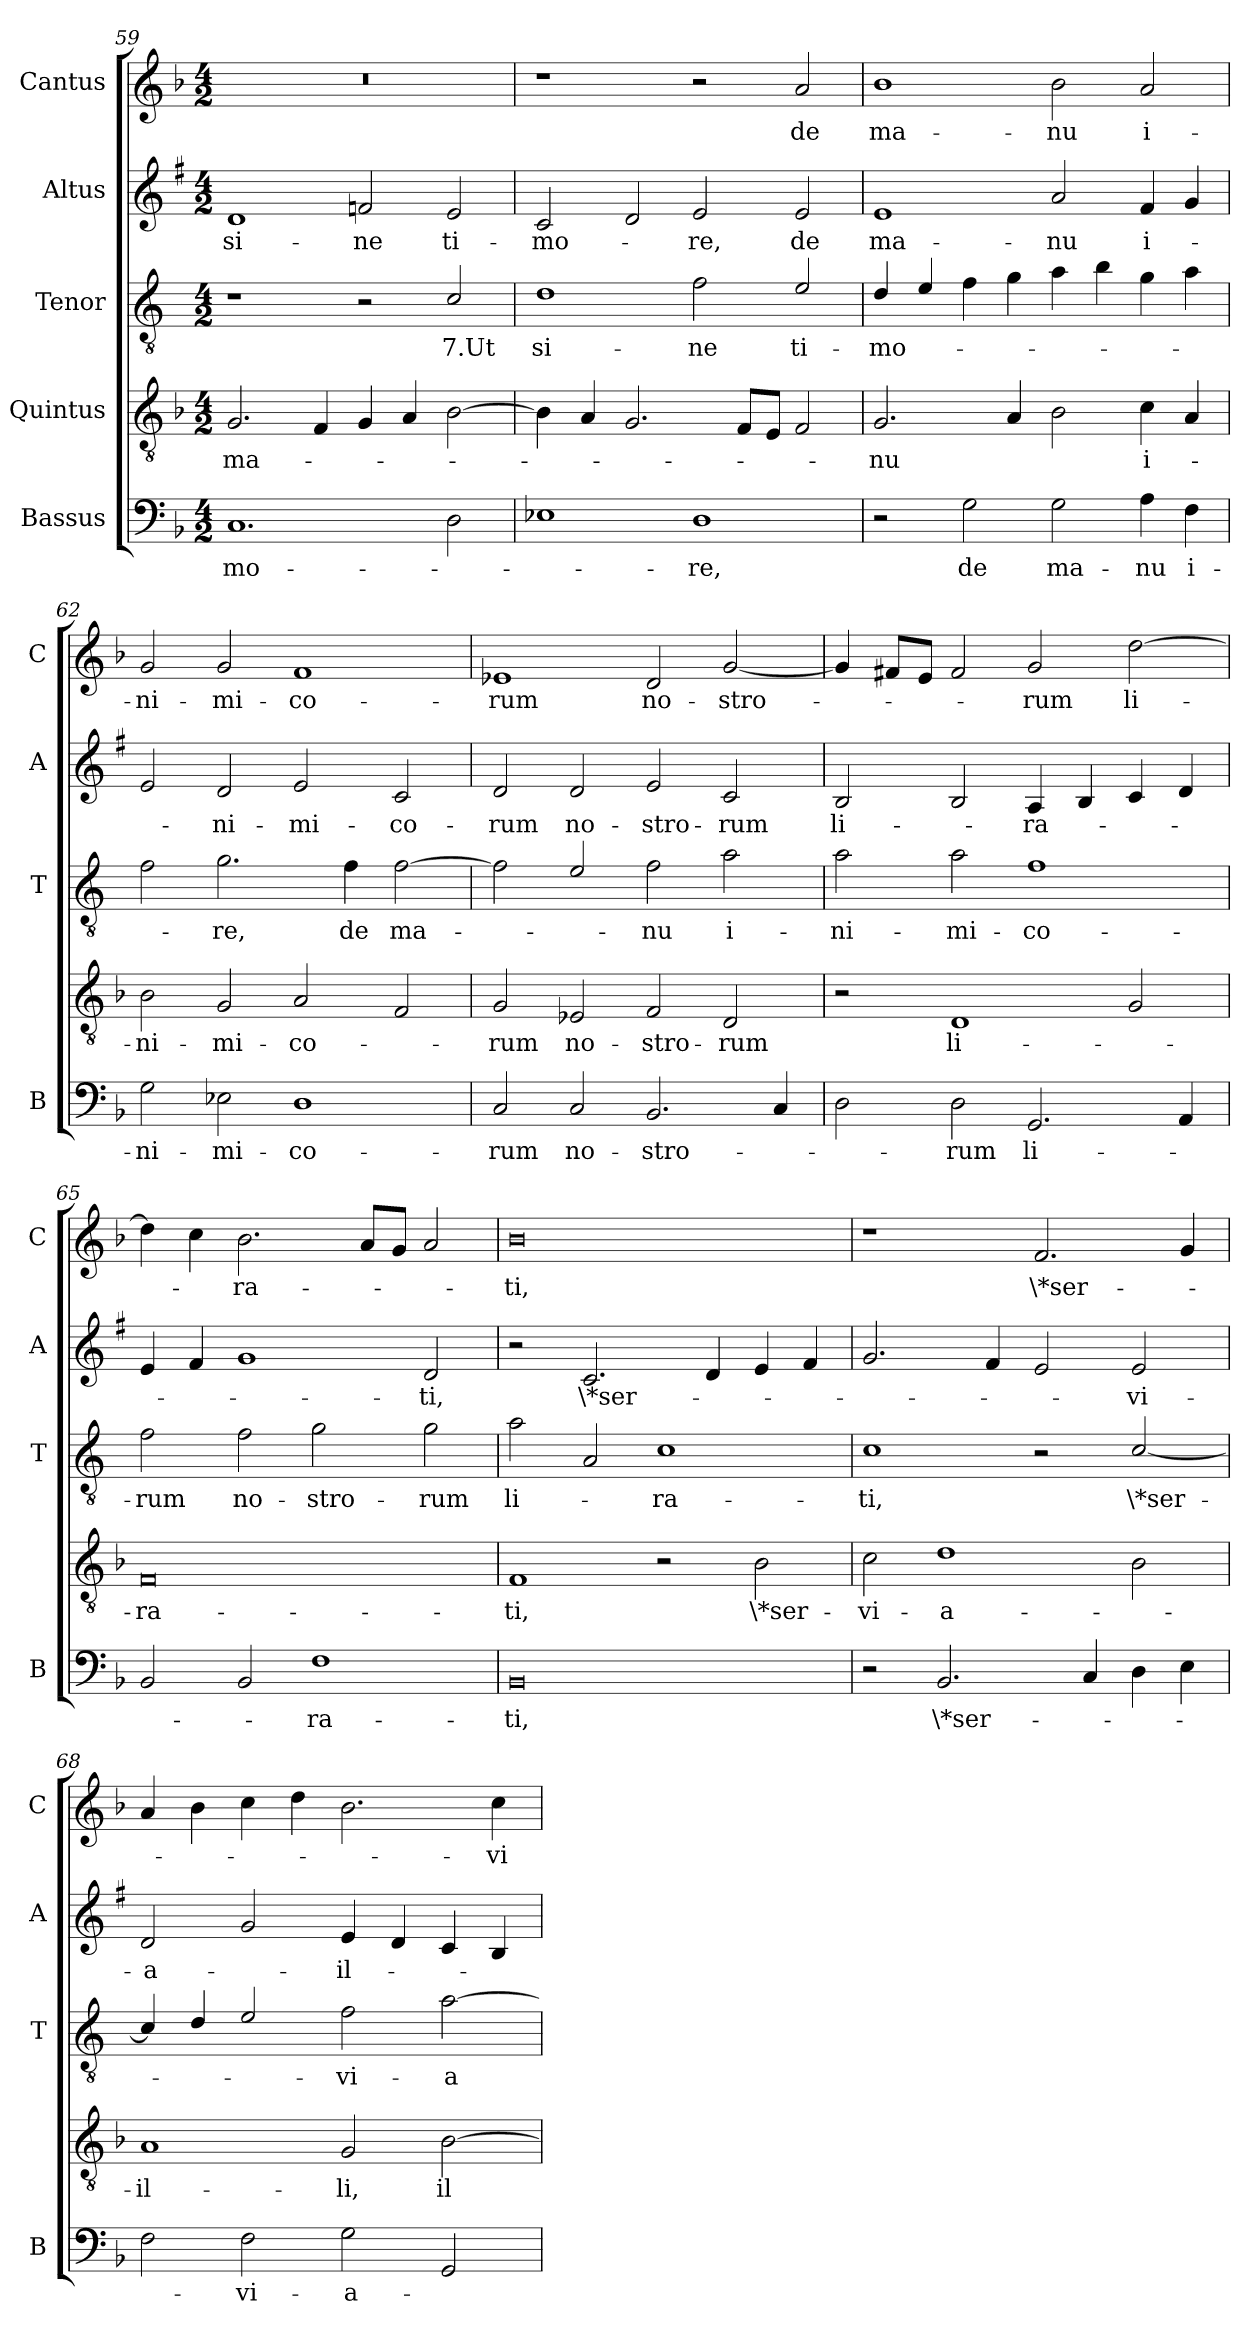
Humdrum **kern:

**kern	**text	**kern	**text	**kern	**text	**kern	**text	**kern	**text
*part5	*part5	*part4	*part4	*part3	*part3	*part2	*part2	*part1	*part1
*staff5	*staff5	*staff4	*staff4	*staff3	*staff3	*staff2	*staff2	*staff1	*staff1
*I"Bassus	*	*I"Quintus	*	*I"Tenor	*	*I"Altus	*	*I"Cantus	*
*I'B	*	*	*	*I'T	*	*I'A	*	*I'C	*
!!LO:LB:g=z
*clefF4	*	*clefGv2	*	*clefGv2	*	*clefG2	*	*clefG2	*
*	*	*	*	*ITrd4c7	*	*ITrd1c2	*	*	*
*k[b-]	*	*k[b-]	*	*k[b-]	*	*k[b-]	*	*k[b-]	*
*F:	*	*F:	*	*F:	*	*F:	*	*F:	*
*M4/2	*	*M4/2	*	*M4/2	*	*M4/2	*	*M4/2	*
=59	=59	=59	=59	=59	=59	=59	=59	=59	=59
!	!LO:LY:b	!	!LO:LY:b	!	!	!	!LO:LY:b	!	!
1.C	-mo-	2.G/	ma-	1r	.	1c	si-	0r	.
.	.	4F/	.	.	.	.	.	.	.
!	!	!	!	!	!	!	!LO:LY:b	!	!
.	.	4G/	.	2r	.	2e-X/	-ne	.	.
.	.	4A/	.	.	.	.	.	.	.
!	!	!	!	!	!LO:LY:b	!	!LO:LY:b	!	!
2D\	.	[2B-\	.	2F/	7.Ut	2d/	ti-	.	.
=60	=60	=60	=60	=60	=60	=60	=60	=60	=60
!	!	!	!	!	!LO:LY:b	!	!LO:LY:b	!	!
1E-X	.	4B-\]	.	1G	si-	2B-/	-mo-	1r	.
.	.	4A/	.	.	.	.	.	.	.
.	.	2.G/	.	.	.	2c/	.	.	.
!	!LO:LY:b	!	!	!	!LO:LY:b	!	!LO:LY:b	!	!
1D	-re,	.	.	2B-\	-ne	2d/	-re,	2r	.
.	.	8F/L	.	.	.	.	.	.	.
.	.	8E/J	.	.	.	.	.	.	.
!	!	!	!	!	!LO:LY:b	!	!LO:LY:b	!	!LO:LY:b
.	.	2F/	.	2A/	ti-	2d/	de	2a/	de
=61	=61	=61	=61	=61	=61	=61	=61	=61	=61
!	!	!	!LO:LY:b	!	!LO:LY:b	!	!LO:LY:b	!	!LO:LY:b
2r	.	2.G/	-nu	4G/	-mo-	1d	ma-	1b-	ma-
.	.	.	.	4A/	.	.	.	.	.
!	!LO:LY:b	!	!	!	!	!	!	!	!
2G\	de	.	.	4B-\	.	.	.	.	.
.	.	4A/	.	4c\	.	.	.	.	.
!	!LO:LY:b	!	!	!	!	!	!LO:LY:b	!	!LO:LY:b
2G\	ma-	2B-\	.	4d\	.	2g/	-nu	2b-\	-nu
.	.	.	.	4e\	.	.	.	.	.
!	!LO:LY:b	!	!LO:LY:b	!	!	!	!LO:LY:b	!	!LO:LY:b
4A\	-nu	4c\	i-	4c\	.	4e/	i-	2a/	i-
!	!LO:LY:b	!	!	!	!	!	!	!	!
4F\	i-	4A/	.	4d\	.	4f/	.	.	.
=62	=62	=62	=62	=62	=62	=62	=62	=62	=62
!	!LO:LY:b	!	!LO:LY:b	!	!	!	!	!	!LO:LY:b
2G\	-ni-	2B-\	-ni-	2B-\	.	2d/	.	2g/	-ni-
!	!LO:LY:b	!	!LO:LY:b	!	!LO:LY:b	!	!LO:LY:b	!	!LO:LY:b
2E-X\	-mi-	2G/	-mi-	2.c\	-re,	2c/	-ni-	2g/	-mi-
!	!LO:LY:b	!	!LO:LY:b	!	!	!	!LO:LY:b	!	!LO:LY:b
1D	-co-	2A/	-co-	.	.	2d/	-mi-	1f	-co-
!	!	!	!	!	!LO:LY:b	!	!	!	!
.	.	.	.	4B-\	de	.	.	.	.
!	!	!	!	!	!LO:LY:b	!	!LO:LY:b	!	!
.	.	2F/	.	[2B-\	ma-	2B-/	-co-	.	.
!!LO:PB:g=z
=63	=63	=63	=63	=63	=63	=63	=63	=63	=63
!	!LO:LY:b	!	!LO:LY:b	!	!	!	!LO:LY:b	!	!LO:LY:b
2C/	-rum	2G/	-rum	2B-\]	.	2c/	-rum	1e-X	-rum
!	!LO:LY:b	!	!LO:LY:b	!	!	!	!LO:LY:b	!	!
2C/	no-	2E-X/	no-	2A/	.	2c/	no-	.	.
!	!LO:LY:b	!	!LO:LY:b	!	!LO:LY:b	!	!LO:LY:b	!	!LO:LY:b
2.BB-/	-stro-	2F/	-stro-	2B-\	-nu	2d/	-stro-	2d/	no-
!	!	!	!LO:LY:b	!	!LO:LY:b	!	!LO:LY:b	!	!LO:LY:b
.	.	2D/	-rum	2d\	i-	2B-/	-rum	[2g/	-stro-
4C/	.	.	.	.	.	.	.	.	.
=64	=64	=64	=64	=64	=64	=64	=64	=64	=64
!	!	!	!	!	!LO:LY:b	!	!LO:LY:b	!	!
2D\	.	2r	.	2d\	-ni-	2A/	li-	4g/]	.
.	.	.	.	.	.	.	.	8f#X/L	.
.	.	.	.	.	.	.	.	8e/J	.
!	!LO:LY:b	!	!LO:LY:b	!	!LO:LY:b	!	!	!	!
2D\	-rum	1D	li-	2d\	-mi-	2A/	.	2f#/	.
!	!LO:LY:b	!	!	!	!LO:LY:b	!	!LO:LY:b	!	!LO:LY:b
2.GG/	li-	.	.	1B-	-co-	4G/	-ra-	2g/	-rum
.	.	.	.	.	.	4A/	.	.	.
!	!	!	!	!	!	!	!	!	!LO:LY:b
.	.	2G/	.	.	.	4B-/	.	[2dd\	li-
4AA/	.	.	.	.	.	4c/	.	.	.
=65	=65	=65	=65	=65	=65	=65	=65	=65	=65
!	!	!	!LO:LY:b	!	!LO:LY:b	!	!	!	!
2BB-/	.	0F	-ra-	2B-\	-rum	4d/	.	4dd\]	.
.	.	.	.	.	.	4e/	.	4cc\	.
!	!	!	!	!	!LO:LY:b	!	!	!	!LO:LY:b
2BB-/	.	.	.	2B-\	no-	1f	.	2.b-\	-ra-
!	!LO:LY:b	!	!	!	!LO:LY:b	!	!	!	!
1F	-ra-	.	.	2c\	-stro-	.	.	.	.
.	.	.	.	.	.	.	.	8a/L	.
.	.	.	.	.	.	.	.	8g/J	.
!	!	!	!	!	!LO:LY:b	!	!LO:LY:b	!	!
.	.	.	.	2c\	-rum	2c/	-ti,	2a/	.
=66	=66	=66	=66	=66	=66	=66	=66	=66	=66
!	!LO:LY:b	!	!LO:LY:b	!	!LO:LY:b	!	!	!	!LO:LY:b
0BB-	-ti,	1F	-ti,	2d\	li-	2r	.	0b-	-ti,
!	!	!	!	!	!	!	!LO:LY:b	!	!
.	.	.	.	2D/	.	2.B-/	\*ser-	.	.
!	!	!	!	!	!LO:LY:b	!	!	!	!
.	.	2r	.	1F	-ra-	.	.	.	.
.	.	.	.	.	.	4c/	.	.	.
!	!	!	!LO:LY:b	!	!	!	!	!	!
.	.	2B-\	\*ser-	.	.	4d/	.	.	.
.	.	.	.	.	.	4e/	.	.	.
!!LO:LB:g=z
=67	=67	=67	=67	=67	=67	=67	=67	=67	=67
!	!	!	!LO:LY:b	!	!LO:LY:b	!	!	!	!
2r	.	2c\	-vi-	1F	-ti,	2.f/	.	1r	.
!	!LO:LY:b	!	!LO:LY:b	!	!	!	!	!	!
2.BB-/	\*ser-	1d	-a-	.	.	.	.	.	.
.	.	.	.	.	.	4e/	.	.	.
!	!	!	!	!	!	!	!	!	!LO:LY:b
.	.	.	.	2r	.	2d/	.	2.f/	\*ser-
4C/	.	.	.	.	.	.	.	.	.
!	!	!	!	!	!LO:LY:b	!	!LO:LY:b	!	!
4D\	.	2B-\	.	[2F/	\*ser-	2d/	-vi-	.	.
4E\	.	.	.	.	.	.	.	4g/	.
=68	=68	=68	=68	=68	=68	=68	=68	=68	=68
!	!	!	!LO:LY:b	!	!	!	!LO:LY:b	!	!
2F\	.	1A	-il-	4F/]	.	2c/	-a-	4a/	.
.	.	.	.	4G/	.	.	.	4b-\	.
!	!LO:LY:b	!	!	!	!	!	!	!	!
2F\	-vi-	.	.	2A/	.	2f/	.	4cc\	.
.	.	.	.	.	.	.	.	4dd\	.
!	!LO:LY:b	!	!LO:LY:b	!	!LO:LY:b	!	!LO:LY:b	!	!
2G\	-a-	2G/	-li,	2B-\	-vi-	4d/	-il-	2.b-\	.
.	.	.	.	.	.	4c/	.	.	.
!	!	!	!LO:LY:b	!	!LO:LY:b	!	!	!	!
2GG/	.	[2B-\	il-	[2d\	-a-	4B-/	.	.	.
!	!	!	!	!	!	!	!	!	!LO:LY:b
.	.	.	.	.	.	4A/	.	4cc\	-vi-
=	=	=	=	=	=	=	=	=	=
*-	*-	*-	*-	*-	*-	*-	*-	*-	*-
